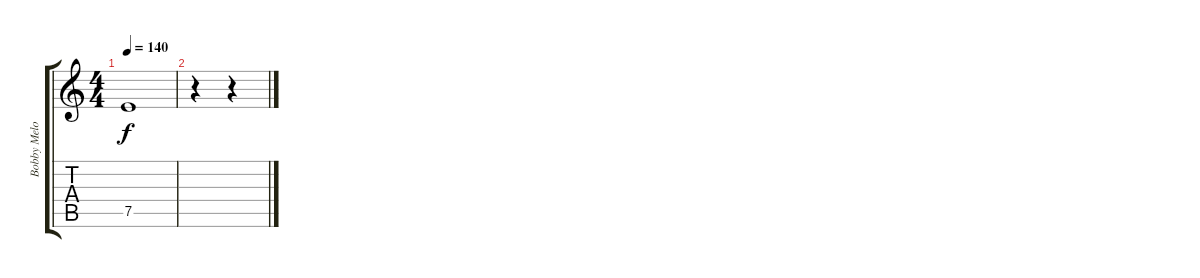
\track ("Bobby Melody" "Bobby Melo") {instrument overdrivenguitar}
\staff {score tabs}
\tuning (E4 B3 G3 D3 A2 E2) {hide}
\ts (4 4)
\tempo 140
\clef g2
\ks c
7.5.1{dy f} |
r.4 r.4
